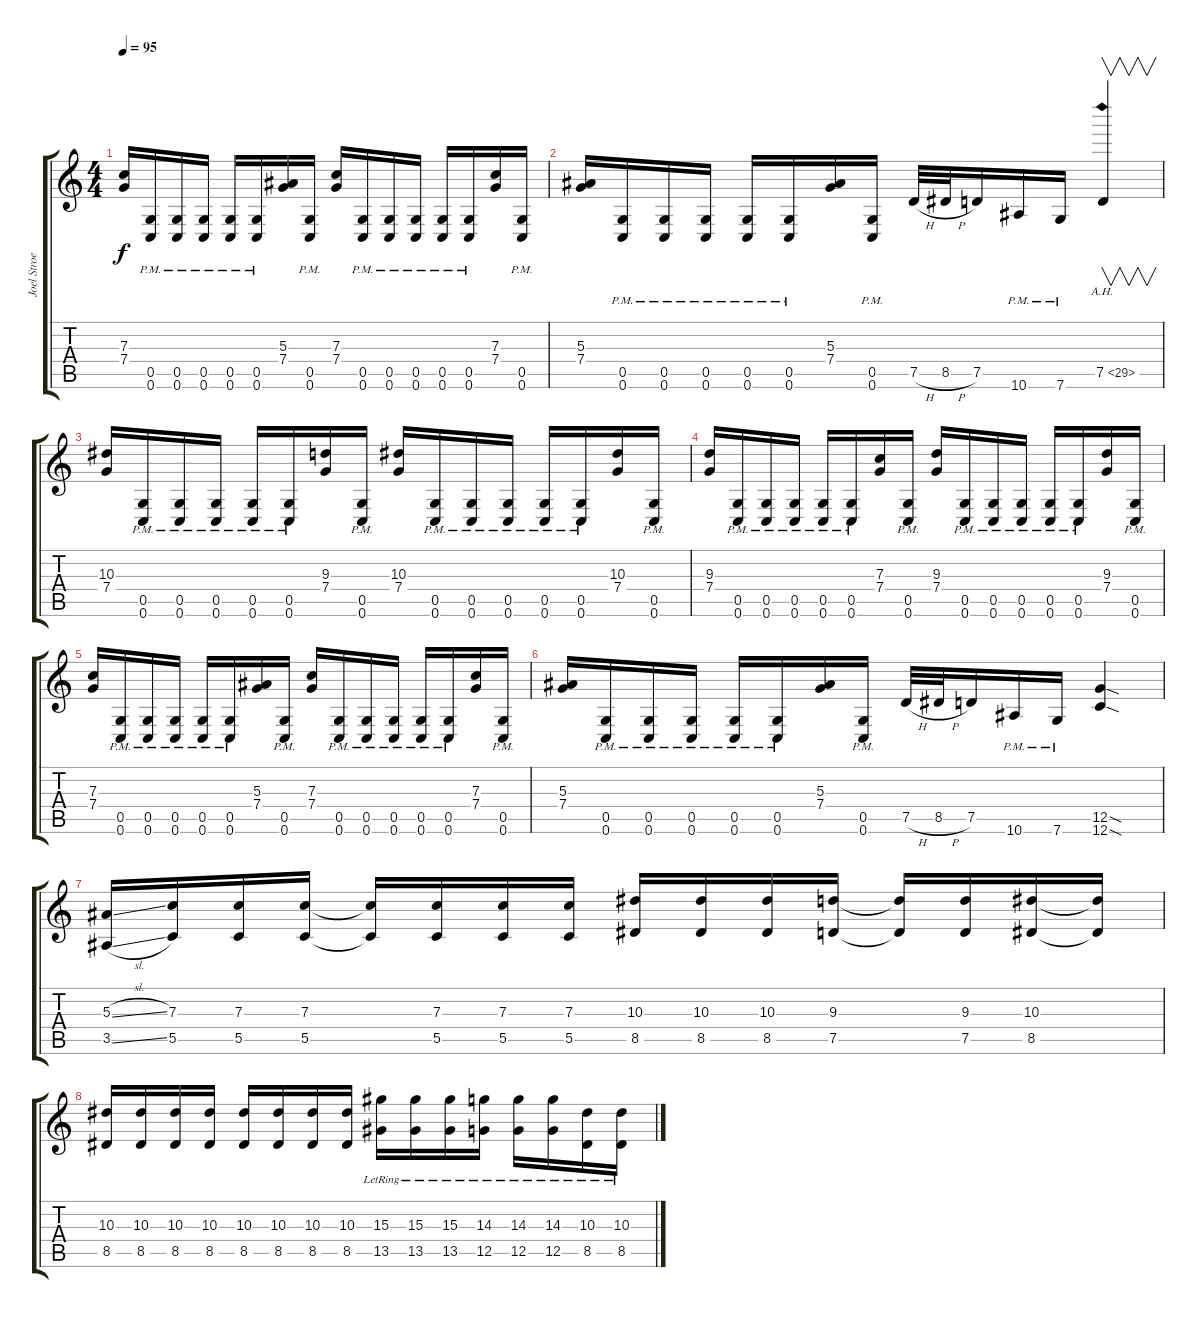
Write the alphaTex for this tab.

\track ("Joel Stroetzel" "Joel Stroe") {instrument overdrivenguitar}
\staff {score tabs}
\tuning (D4 A3 F3 C3 G2 C2) {hide}
\ts (4 4)
\tempo 95
\clef g2
\ks c
(7.3 7.4).16{dy f} (0.5{pm} 0.6{pm}).16 (0.5{pm} 0.6{pm}).16 (0.5{pm} 0.6{pm}).16 (0.5{pm} 0.6{pm}).16 (0.5{pm} 0.6{pm}).16 (5.3 7.4).16 (0.5{pm} 0.6{pm}).16 (7.3 7.4).16 (0.5{pm} 0.6{pm}).16 (0.5{pm} 0.6{pm}).16 (0.5{pm} 0.6{pm}).16 (0.5{pm} 0.6{pm}).16 (0.5{pm} 0.6{pm}).16 (7.3 7.4).16 (0.5{pm} 0.6{pm}).16 |
(5.3 7.4).16 (0.5{pm} 0.6{pm}).16 (0.5{pm} 0.6{pm}).16 (0.5{pm} 0.6{pm}).16 (0.5{pm} 0.6{pm}).16 (0.5{pm} 0.6{pm}).16 (5.3 7.4).16 (0.5{pm} 0.6{pm}).16 7.5{h}.32 8.5{h}.32 7.5.16 10.6{pm}.16 7.6{pm}.16 7.5{ah 22}.4{v} |
(10.3 7.4).16 (0.5{pm} 0.6{pm}).16 (0.5{pm} 0.6{pm}).16 (0.5{pm} 0.6{pm}).16 (0.5{pm} 0.6{pm}).16 (0.5{pm} 0.6{pm}).16 (9.3 7.4).16 (0.5{pm} 0.6{pm}).16 (10.3 7.4).16 (0.5{pm} 0.6{pm}).16 (0.5{pm} 0.6{pm}).16 (0.5{pm} 0.6{pm}).16 (0.5{pm} 0.6{pm}).16 (0.5{pm} 0.6{pm}).16 (10.3 7.4).16 (0.5{pm} 0.6{pm}).16 |
(9.3 7.4).16 (0.5{pm} 0.6{pm}).16 (0.5{pm} 0.6{pm}).16 (0.5{pm} 0.6{pm}).16 (0.5{pm} 0.6{pm}).16 (0.5{pm} 0.6{pm}).16 (7.3 7.4).16 (0.5{pm} 0.6{pm}).16 (9.3 7.4).16 (0.5{pm} 0.6{pm}).16 (0.5{pm} 0.6{pm}).16 (0.5{pm} 0.6{pm}).16 (0.5{pm} 0.6{pm}).16 (0.5{pm} 0.6{pm}).16 (9.3 7.4).16 (0.5{pm} 0.6{pm}).16 |
(7.3 7.4).16 (0.5{pm} 0.6{pm}).16 (0.5{pm} 0.6{pm}).16 (0.5{pm} 0.6{pm}).16 (0.5{pm} 0.6{pm}).16 (0.5{pm} 0.6{pm}).16 (5.3 7.4).16 (0.5{pm} 0.6{pm}).16 (7.3 7.4).16 (0.5{pm} 0.6{pm}).16 (0.5{pm} 0.6{pm}).16 (0.5{pm} 0.6{pm}).16 (0.5{pm} 0.6{pm}).16 (0.5{pm} 0.6{pm}).16 (7.3 7.4).16 (0.5{pm} 0.6{pm}).16 |
(5.3 7.4).16 (0.5{pm} 0.6{pm}).16 (0.5{pm} 0.6{pm}).16 (0.5{pm} 0.6{pm}).16 (0.5{pm} 0.6{pm}).16 (0.5{pm} 0.6{pm}).16 (5.3 7.4).16 (0.5{pm} 0.6{pm}).16 7.5{h}.32 8.5{h}.32 7.5.16 10.6{pm}.16 7.6{pm}.16 (12.5{sod} 12.6{sod}).4 |
(5.3{sl} 3.5{sl}).16 (7.3 5.5).16 (7.3 5.5).16 (7.3 5.5).16 (7.3{t} 5.5{t}).16 (7.3 5.5).16 (7.3 5.5).16 (7.3 5.5).16 (10.3 8.5).16 (10.3 8.5).16 (10.3 8.5).16 (9.3 7.5).16 (9.3{t} 7.5{t}).16 (9.3 7.5).16 (10.3 8.5).16 (10.3{t} 8.5{t}).16 |
(10.3 8.5).16 (10.3 8.5).16 (10.3 8.5).16 (10.3 8.5).16 (10.3 8.5).16 (10.3 8.5).16 (10.3 8.5).16 (10.3 8.5).16 (15.3{lr} 13.5{lr}).16 (15.3{lr} 13.5{lr}).16 (15.3{lr} 13.5{lr}).16 (14.3{lr} 12.5{lr}).16 (14.3{lr} 12.5{lr}).16 (14.3{lr} 12.5{lr}).16 (10.3{lr} 8.5{lr}).16 (10.3{lr} 8.5{lr}).16
